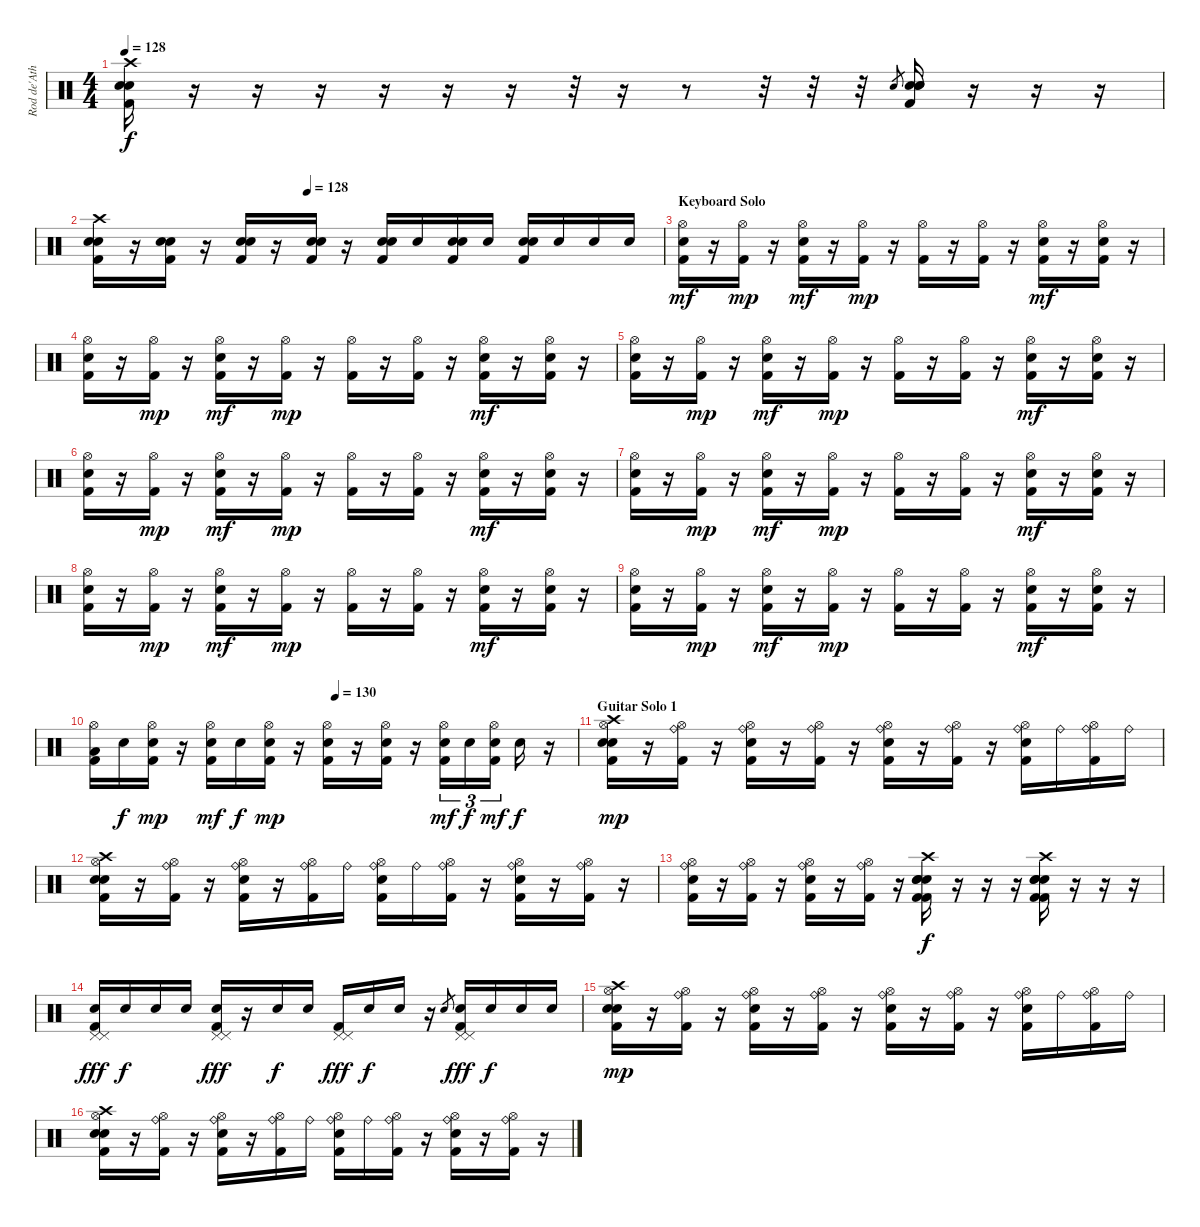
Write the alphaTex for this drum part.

\track ("Rod de'Ath" "Rod de'Ath") {instrument percussion}
\staff {score}
\articulation defaults
\ts (4 4)
\tempo 128
\clef neutral
\ks c
("Crash high (hit)" "Snare (hit) 2" "Snare (hit) 2" "Kick (hit) 2").16{dy f} r.16 r.16 r.16 r.16 r.16 r.16 r.32 r.16 r.8 r.32 r.32 r.32 "Electric Snare (hit)".8{gr} ("Electric Snare (hit)" "Electric Snare (hit)" "Electric Snare (hit)" "Kick (hit) 2").16 r.16 r.16 r.16 |
\tempo (128 0.375)
("Crash high (hit)" "Electric Snare (hit)" "Electric Snare (hit)" "Kick (hit) 2").16 r.16 ("Electric Snare (hit)" "Electric Snare (hit)" "Kick (hit) 2").16 r.16 ("Electric Snare (hit)" "Electric Snare (hit)" "Kick (hit) 2").16 r.16 ("Electric Snare (hit)" "Electric Snare (hit)" "Kick (hit) 2").16 r.16 ("Electric Snare (hit)" "Electric Snare (hit)" "Kick (hit) 2").16 "Electric Snare (hit)".16 ("Electric Snare (hit)" "Electric Snare (hit)" "Kick (hit) 2").16 "Electric Snare (hit)".16 ("Electric Snare (hit)" "Electric Snare (hit)" "Kick (hit) 2").16 "Electric Snare (hit)".16 "Electric Snare (hit)".16 "Electric Snare (hit)".16 |
\section ("" "Keyboard Solo")
("Hi-Hat (open)" "Snare (hit) 2" "Kick (hit) 2").16{dy mf} r.16 ("Hi-Hat (open)" "Kick (hit) 2").16{dy mp} r.16 ("Hi-Hat (open)" "Snare (hit) 2" "Kick (hit) 2").16{dy mf} r.16 ("Hi-Hat (open)" "Kick (hit) 2").16{dy mp} r.16 ("Hi-Hat (open)" "Kick (hit) 2").16 r.16 ("Hi-Hat (open)" "Kick (hit) 2").16 r.16 ("Hi-Hat (open)" "Snare (hit) 2" "Kick (hit) 2").16{dy mf} r.16 ("Hi-Hat (open)" "Electric Snare (hit)" "Kick (hit) 2").16 r.16 |
("Hi-Hat (open)" "Snare (hit) 2" "Kick (hit) 2").16 r.16 ("Hi-Hat (open)" "Kick (hit) 2").16{dy mp} r.16 ("Hi-Hat (open)" "Snare (hit) 2" "Kick (hit) 2").16{dy mf} r.16 ("Hi-Hat (open)" "Kick (hit) 2").16{dy mp} r.16 ("Hi-Hat (open)" "Kick (hit) 2").16 r.16 ("Hi-Hat (open)" "Kick (hit) 2").16 r.16 ("Hi-Hat (open)" "Snare (hit) 2" "Kick (hit) 2").16{dy mf} r.16 ("Hi-Hat (open)" "Electric Snare (hit)" "Kick (hit) 2").16 r.16 |
("Hi-Hat (open)" "Snare (hit) 2" "Kick (hit) 2").16 r.16 ("Hi-Hat (open)" "Kick (hit) 2").16{dy mp} r.16 ("Hi-Hat (open)" "Snare (hit) 2" "Kick (hit) 2").16{dy mf} r.16 ("Hi-Hat (open)" "Kick (hit) 2").16{dy mp} r.16 ("Hi-Hat (open)" "Kick (hit) 2").16 r.16 ("Hi-Hat (open)" "Kick (hit) 2").16 r.16 ("Hi-Hat (open)" "Snare (hit) 2" "Kick (hit) 2").16{dy mf} r.16 ("Hi-Hat (open)" "Electric Snare (hit)" "Kick (hit) 2").16 r.16 |
("Hi-Hat (open)" "Snare (hit) 2" "Kick (hit) 2").16 r.16 ("Hi-Hat (open)" "Kick (hit) 2").16{dy mp} r.16 ("Hi-Hat (open)" "Snare (hit) 2" "Kick (hit) 2").16{dy mf} r.16 ("Hi-Hat (open)" "Kick (hit) 2").16{dy mp} r.16 ("Hi-Hat (open)" "Kick (hit) 2").16 r.16 ("Hi-Hat (open)" "Kick (hit) 2").16 r.16 ("Hi-Hat (open)" "Snare (hit) 2" "Kick (hit) 2").16{dy mf} r.16 ("Hi-Hat (open)" "Electric Snare (hit)" "Kick (hit) 2").16 r.16 |
("Hi-Hat (open)" "Snare (hit) 2" "Kick (hit) 2").16 r.16 ("Hi-Hat (open)" "Kick (hit) 2").16{dy mp} r.16 ("Hi-Hat (open)" "Snare (hit) 2" "Kick (hit) 2").16{dy mf} r.16 ("Hi-Hat (open)" "Kick (hit) 2").16{dy mp} r.16 ("Hi-Hat (open)" "Kick (hit) 2").16 r.16 ("Hi-Hat (open)" "Kick (hit) 2").16 r.16 ("Hi-Hat (open)" "Snare (hit) 2" "Kick (hit) 2").16{dy mf} r.16 ("Hi-Hat (open)" "Electric Snare (hit)" "Kick (hit) 2").16 r.16 |
("Hi-Hat (open)" "Snare (hit) 2" "Kick (hit) 2").16 r.16 ("Hi-Hat (open)" "Kick (hit) 2").16{dy mp} r.16 ("Hi-Hat (open)" "Snare (hit) 2" "Kick (hit) 2").16{dy mf} r.16 ("Hi-Hat (open)" "Kick (hit) 2").16{dy mp} r.16 ("Hi-Hat (open)" "Kick (hit) 2").16 r.16 ("Hi-Hat (open)" "Kick (hit) 2").16 r.16 ("Hi-Hat (open)" "Snare (hit) 2" "Kick (hit) 2").16{dy mf} r.16 ("Hi-Hat (open)" "Electric Snare (hit)" "Kick (hit) 2").16 r.16 |
("Hi-Hat (open)" "Snare (hit) 2" "Kick (hit) 2").16 r.16 ("Hi-Hat (open)" "Kick (hit) 2").16{dy mp} r.16 ("Hi-Hat (open)" "Snare (hit) 2" "Kick (hit) 2").16{dy mf} r.16 ("Hi-Hat (open)" "Kick (hit) 2").16{dy mp} r.16 ("Hi-Hat (open)" "Kick (hit) 2").16 r.16 ("Hi-Hat (open)" "Kick (hit) 2").16 r.16 ("Hi-Hat (open)" "Snare (hit) 2" "Kick (hit) 2").16{dy mf} r.16 ("Hi-Hat (open)" "Electric Snare (hit)" "Kick (hit) 2").16 r.16 |
\tempo (130 0.5)
("Hi-Hat (open)" "Low Tom (hit)" "Kick (hit) 2").16 "Snare (hit) 2".16{dy f} ("Hi-Hat (open)" "Electric Snare (hit)" "Kick (hit) 2").16{dy mp} r.16 ("Hi-Hat (open)" "Electric Snare (hit)" "Kick (hit) 2").16{dy mf} "Snare (hit) 2".16{dy f} ("Hi-Hat (open)" "Electric Snare (hit)" "Kick (hit) 2").16{dy mp} r.16 ("Hi-Hat (open)" "Electric Snare (hit)" "Kick (hit) 2").16 r.16 ("Hi-Hat (open)" "Electric Snare (hit)" "Kick (hit) 2").16 r.16 ("Hi-Hat (open)" "Snare (hit) 2" "Kick (hit) 2").16{tu (3 2) dy mf} "Electric Snare (hit)".16{tu (3 2) dy f} ("Hi-Hat (open)" "Electric Snare (hit)" "Kick (hit) 2").16{tu (3 2) dy mf} "Electric Snare (hit)".16{dy f} r.16 |
\section ("" "Guitar Solo 1")
("Crash high (hit)" "Hi-Hat (open)" "Snare (hit) 2" "Electric Snare (hit)" "Kick (hit) 2").16{dy mp} r.16 ("Ride (bell)" "Hi-Hat (open)" "Kick (hit) 2").16 r.16 ("Ride (bell)" "Hi-Hat (open)" "Snare (hit) 2" "Kick (hit) 2").16 r.16 ("Ride (bell)" "Hi-Hat (open)" "Kick (hit) 2").16 r.16 ("Ride (bell)" "Hi-Hat (open)" "Snare (hit) 2" "Kick (hit) 2").16 r.16 ("Ride (bell)" "Hi-Hat (open)" "Kick (hit) 2").16 r.16 ("Ride (bell)" "Hi-Hat (open)" "Snare (hit) 2" "Kick (hit) 2").16 "Ride (bell)".16 ("Ride (bell)" "Hi-Hat (open)" "Kick (hit) 2").16 "Ride (bell)".16 |
("Crash high (hit)" "Hi-Hat (open)" "Snare (hit) 2" "Electric Snare (hit)" "Kick (hit) 2").16 r.16 ("Ride (bell)" "Hi-Hat (open)" "Kick (hit) 2").16 r.16 ("Ride (bell)" "Hi-Hat (open)" "Snare (hit) 2" "Kick (hit) 2").16 r.16 ("Ride (bell)" "Hi-Hat (open)" "Kick (hit) 2").16 "Ride (bell)".16 ("Ride (bell)" "Hi-Hat (open)" "Snare (hit) 2" "Kick (hit) 2").16 "Ride (bell)".16 ("Ride (bell)" "Hi-Hat (open)" "Kick (hit) 2").16 r.16 ("Ride (bell)" "Hi-Hat (open)" "Snare (hit) 2" "Kick (hit) 2").16 r.16 ("Ride (bell)" "Hi-Hat (open)" "Kick (hit) 2").16 r.16 |
("Ride (bell)" "Hi-Hat (open)" "Snare (hit) 2" "Kick (hit) 2").16 r.16 ("Ride (bell)" "Hi-Hat (open)" "Kick (hit) 2").16 r.16 ("Ride (bell)" "Hi-Hat (open)" "Snare (hit) 2" "Kick (hit) 2").16 r.16 ("Ride (bell)" "Hi-Hat (open)" "Kick (hit) 2").16 r.16 ("Crash high (hit)" "Electric Snare (hit)" "Electric Snare (hit)" "Electric Snare (hit)" "Kick (hit) 2" "Kick (hit) 2").16{dy f} r.16 r.16 r.16 ("Crash high (hit)" "Electric Snare (hit)" "Electric Snare (hit)" "Snare (hit) 2" "Kick (hit) 2" "Kick (hit) 2").16 r.16 r.16 r.16 |
("Pedal Hi-Hat (hit)" "Snare (hit) 2" "Pedal Hi-Hat (hit)" "Kick (hit) 2").16{dy fff} "Snare (hit) 2".16{dy f} "Snare (hit) 2".16 "Snare (hit) 2".16 ("Pedal Hi-Hat (hit)" "Snare (hit) 2" "Pedal Hi-Hat (hit)" "Kick (hit) 2").16{dy fff} r.16 "Snare (hit) 2".16{dy f} "Snare (hit) 2".16 ("Pedal Hi-Hat (hit)" "Pedal Hi-Hat (hit)" "Kick (hit) 2").16{dy fff} "Snare (hit) 2".16{dy f} "Snare (hit) 2".16 r.16 "Electric Snare (hit)".8{gr} ("Pedal Hi-Hat (hit)" "Snare (hit) 2" "Pedal Hi-Hat (hit)" "Kick (hit) 2").16{dy fff} "Snare (hit) 2".16{dy f} "Snare (hit) 2".16 "Snare (hit) 2".16 |
("Crash high (hit)" "Hi-Hat (open)" "Snare (hit) 2" "Electric Snare (hit)" "Kick (hit) 2").16{dy mp} r.16 ("Ride (bell)" "Hi-Hat (open)" "Kick (hit) 2").16 r.16 ("Ride (bell)" "Hi-Hat (open)" "Snare (hit) 2" "Kick (hit) 2").16 r.16 ("Ride (bell)" "Hi-Hat (open)" "Kick (hit) 2").16 r.16 ("Ride (bell)" "Hi-Hat (open)" "Snare (hit) 2" "Kick (hit) 2").16 r.16 ("Ride (bell)" "Hi-Hat (open)" "Kick (hit) 2").16 r.16 ("Ride (bell)" "Hi-Hat (open)" "Snare (hit) 2" "Kick (hit) 2").16 "Ride (bell)".16 ("Ride (bell)" "Hi-Hat (open)" "Kick (hit) 2").16 "Ride (bell)".16 |
("Crash high (hit)" "Hi-Hat (open)" "Snare (hit) 2" "Electric Snare (hit)" "Kick (hit) 2").16 r.16 ("Ride (bell)" "Hi-Hat (open)" "Kick (hit) 2").16 r.16 ("Ride (bell)" "Hi-Hat (open)" "Snare (hit) 2" "Kick (hit) 2").16 r.16 ("Ride (bell)" "Hi-Hat (open)" "Kick (hit) 2").16 "Ride (bell)".16 ("Ride (bell)" "Hi-Hat (open)" "Snare (hit) 2" "Kick (hit) 2").16 "Ride (bell)".16 ("Ride (bell)" "Hi-Hat (open)" "Kick (hit) 2").16 r.16 ("Ride (bell)" "Hi-Hat (open)" "Snare (hit) 2" "Kick (hit) 2").16 r.16 ("Ride (bell)" "Hi-Hat (open)" "Kick (hit) 2").16 r.16
